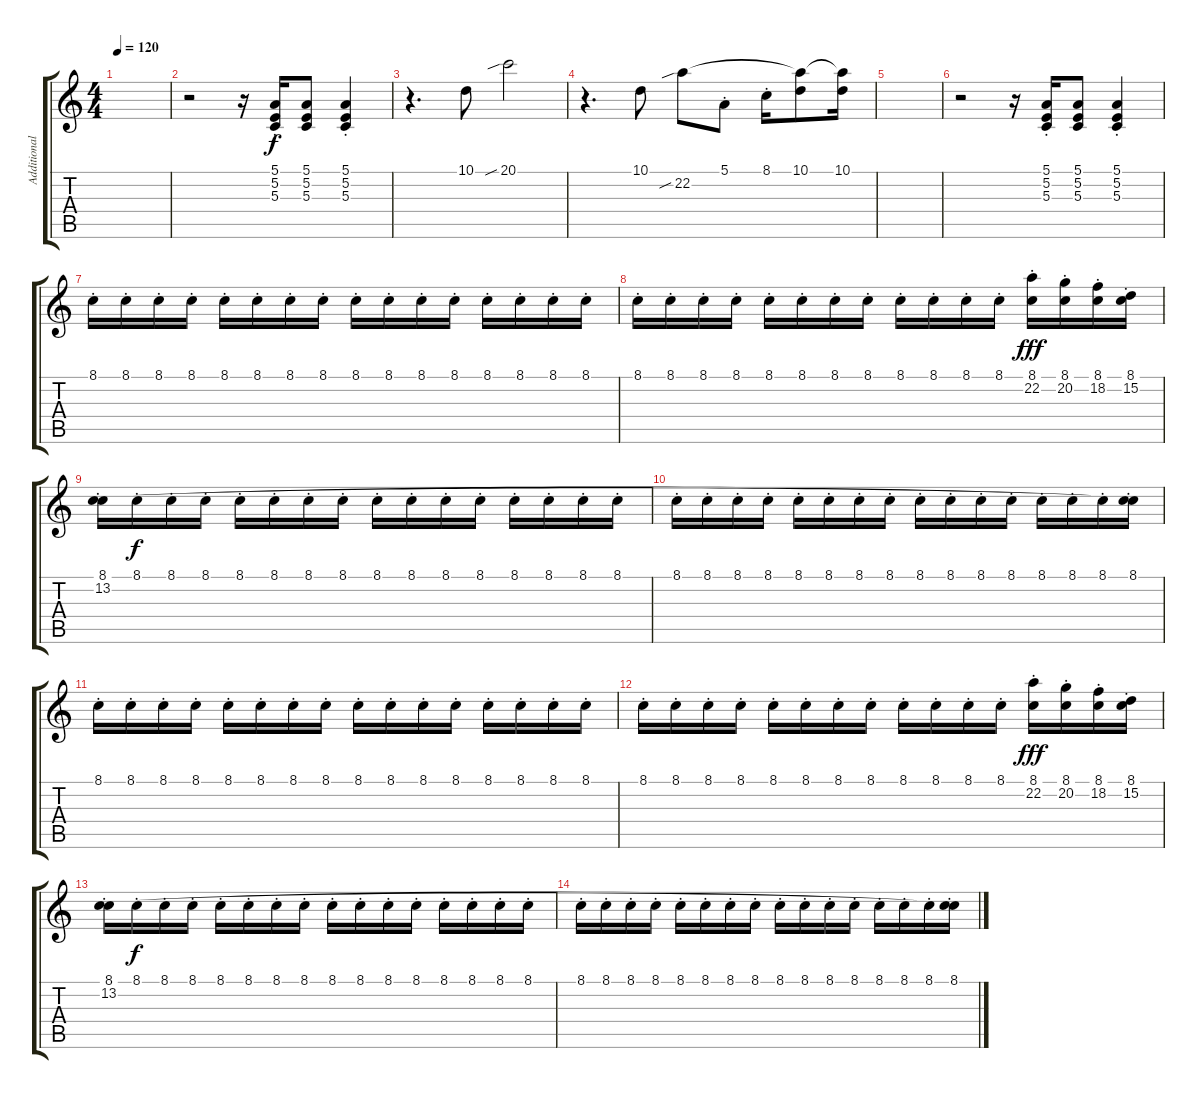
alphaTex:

\track ("Additional Effects" "Additional") {instrument lead4chiff}
\staff {score tabs}
\tuning (E4 B3 G3 D3 A2 E2) {hide}
\ts (4 4)
\tempo 120
\clef g2
\ks c
|
r.2 r.16 (5.1{st} 5.2{st} 5.3{st}).16 (5.1 5.2 5.3).8 (5.1{st} 5.2{st} 5.3{st}).4 |
r.4{d} 10.1.8 20.1{sib}.2 |
r.4{d} 10.1.8 22.2{sib}.8 5.1{st}.8 8.1{st}.16 (10.1 22.2{t}).8 (10.1 22.2{t}).16 |
|
r.2 r.16 (5.1{st} 5.2{st} 5.3{st}).16 (5.1 5.2 5.3).8 (5.1{st} 5.2{st} 5.3{st}).4 |
8.1{st}.16 8.1{st}.16 8.1{st}.16 8.1{st}.16 8.1{st}.16 8.1{st}.16 8.1{st}.16 8.1{st}.16 8.1{st}.16 8.1{st}.16 8.1{st}.16 8.1{st}.16 8.1{st}.16 8.1{st}.16 8.1{st}.16 8.1{st}.16 |
8.1{st}.16 8.1{st}.16 8.1{st}.16 8.1{st}.16 8.1{st}.16 8.1{st}.16 8.1{st}.16 8.1{st}.16 8.1{st}.16 8.1{st}.16 8.1{st}.16 8.1{st}.16 (8.1{st} 22.2).16{dy fff} (8.1{st} 20.2).16 (8.1{st} 18.2).16 (8.1{st} 15.2).16 |
(8.1{st} 13.2).16 8.1{st}.16{dy f} 8.1{st}.16 8.1{st}.16 8.1{st}.16 8.1{st}.16 8.1{st}.16 8.1{st}.16 8.1{st}.16 8.1{st}.16 8.1{st}.16 8.1{st}.16 8.1{st}.16 8.1{st}.16 8.1{st}.16 8.1{st}.16 |
8.1{st}.16 8.1{st}.16 8.1{st}.16 8.1{st}.16 8.1{st}.16 8.1{st}.16 8.1{st}.16 8.1{st}.16 8.1{st}.16 8.1{st}.16 8.1{st}.16 8.1{st}.16 8.1{st}.16 8.1{st}.16 8.1{st}.16 (8.1{st} 13.2{t}).16 |
8.1{st}.16 8.1{st}.16 8.1{st}.16 8.1{st}.16 8.1{st}.16 8.1{st}.16 8.1{st}.16 8.1{st}.16 8.1{st}.16 8.1{st}.16 8.1{st}.16 8.1{st}.16 8.1{st}.16 8.1{st}.16 8.1{st}.16 8.1{st}.16 |
8.1{st}.16 8.1{st}.16 8.1{st}.16 8.1{st}.16 8.1{st}.16 8.1{st}.16 8.1{st}.16 8.1{st}.16 8.1{st}.16 8.1{st}.16 8.1{st}.16 8.1{st}.16 (8.1{st} 22.2).16{dy fff} (8.1{st} 20.2).16 (8.1{st} 18.2).16 (8.1{st} 15.2).16 |
(8.1{st} 13.2).16 8.1{st}.16{dy f} 8.1{st}.16 8.1{st}.16 8.1{st}.16 8.1{st}.16 8.1{st}.16 8.1{st}.16 8.1{st}.16 8.1{st}.16 8.1{st}.16 8.1{st}.16 8.1{st}.16 8.1{st}.16 8.1{st}.16 8.1{st}.16 |
8.1{st}.16 8.1{st}.16 8.1{st}.16 8.1{st}.16 8.1{st}.16 8.1{st}.16 8.1{st}.16 8.1{st}.16 8.1{st}.16 8.1{st}.16 8.1{st}.16 8.1{st}.16 8.1{st}.16 8.1{st}.16 8.1{st}.16 (8.1{st} 13.2{t}).16
